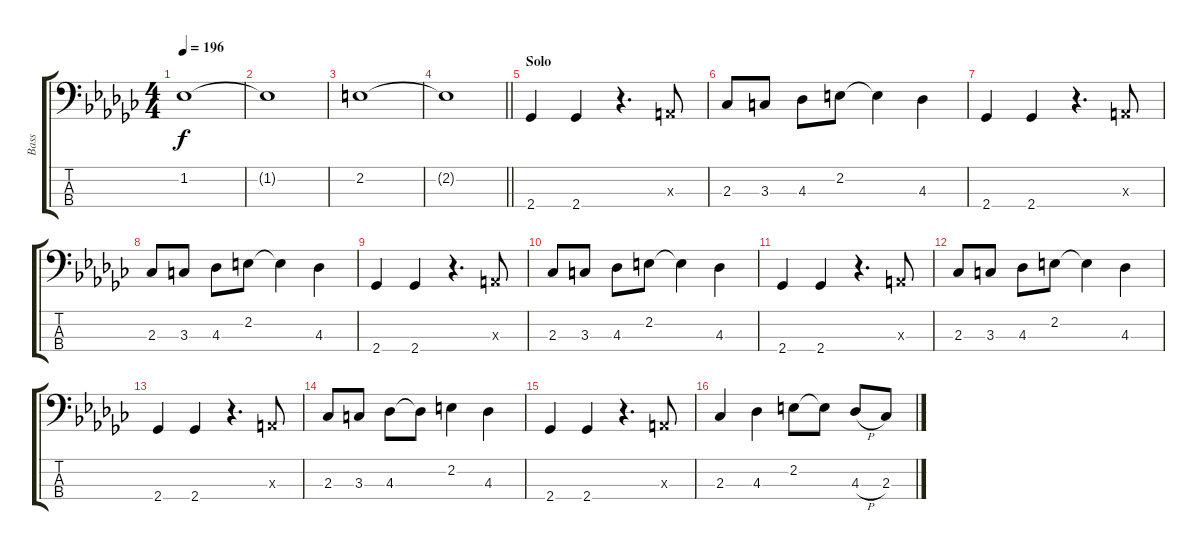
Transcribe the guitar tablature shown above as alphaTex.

\track ("Bass" "Bass") {instrument electricbassfinger}
\staff {score tabs}
\tuning (G2 D2 A1 E1) {hide}
\ts (4 4)
\tempo 196
\clef f4
\ks gb
1.2.1{dy f} |
1.2{t}.1 |
2.2.1 |
\barLineRight lightlight
2.2{t}.1 |
\section ("" "Solo")
2.4.4 2.4.4 r.4{d} 0.3{x}.8 |
2.3.8 3.3.8 4.3.8 2.2.8 2.2{t}.4 4.3.4 |
2.4.4 2.4.4 r.4{d} 0.3{x}.8 |
2.3.8 3.3.8 4.3.8 2.2.8 2.2{t}.4 4.3.4 |
2.4.4 2.4.4 r.4{d} 0.3{x}.8 |
2.3.8 3.3.8 4.3.8 2.2.8 2.2{t}.4 4.3.4 |
2.4.4 2.4.4 r.4{d} 0.3{x}.8 |
2.3.8 3.3.8 4.3.8 2.2.8 2.2{t}.4 4.3.4 |
2.4.4 2.4.4 r.4{d} 0.3{x}.8 |
2.3.8 3.3.8 4.3.8 4.3{t}.8 2.2.4 4.3.4 |
2.4.4 2.4.4 r.4{d} 0.3{x}.8 |
2.3.4 4.3.4 2.2.8 2.2{t}.8 4.3{h}.8 2.3.8
